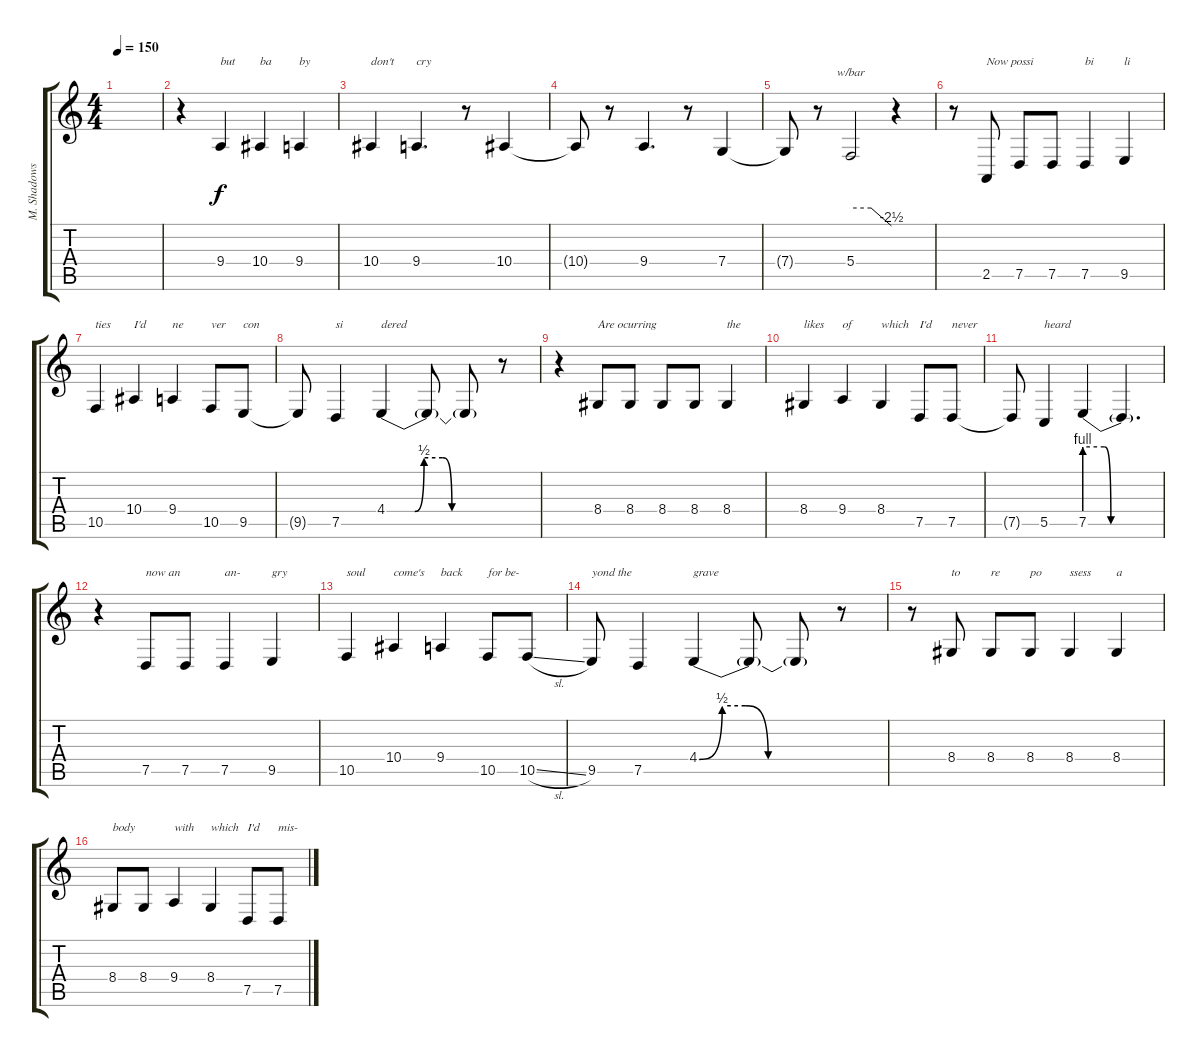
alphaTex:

\track ("M. Shadows" "M. Shadows") {instrument clarinet}
\staff {score tabs}
\tuning (D4 A3 F3 C3 G2 C2) {hide}
\ts (4 4)
\tempo 150
\clef g2
\ks c
|
r.4 9.4.4{txt "but"} 10.4.4{txt "ba"} 9.4.4{txt "by"} |
10.4.4{txt "don't"} 9.4.4{d txt "cry"} r.8 10.4.4 |
10.4{t}.8 r.8 9.4.4{d} r.8 7.4.4 |
7.4{t}.8 r.8 5.4.2{tbe (custom default 0 0 30 0 60 -10)} r.4 |
r.8 2.5.8{txt "Now possi"} 7.5.8 7.5.8 7.5.4{txt "bi"} 9.5.4{txt "li"} |
10.5.4{txt "ties"} 10.4.4{txt "I'd"} 9.4.4{txt "ne"} 10.5.8{txt "ver"} 9.5.8{txt "con"} |
9.5{t}.8 7.5.4{txt "si"} 4.4{be (custom 0 0 15 0 20 2 30 2 35 0 50 0 60 0)}.4{txt "dered"} 4.4{t}.8 4.4{t}.8 r.8 |
r.4 8.4.8{txt "Are ocurring"} 8.4.8 8.4.8 8.4.8 8.4.4{txt "the"} |
8.4.4{txt "likes"} 9.4.4{txt "of"} 8.4.4{txt "which"} 7.5.8{txt "I'd"} 7.5.8{txt "never"} |
7.5{t}.8 5.5.4{txt "heard"} 7.5{be (custom 0 4 15 4 20 0 60 0)}.4 7.5{t}.4{d} |
r.4 7.5.8{txt "now an"} 7.5.8 7.5.4{txt "an-"} 9.5.4{txt "gry"} |
10.5.4{txt "soul"} 10.4.4{txt "come's"} 9.4.4{txt "back"} 10.5.8{txt "for be-"} 10.5{sl}.8 |
9.5.8{txt "yond the"} 7.5.4 4.4{be (custom 0 0 10 2 20 2 30 0 60 0)}.4{txt "grave"} 4.4{t}.8 4.4{t}.8 r.8 |
r.8 8.4.8{txt "to"} 8.4.8{txt "re"} 8.4.8{txt "po"} 8.4.4{txt "ssess"} 8.4.4{txt "a"} |
8.4.8{txt "body"} 8.4.8 9.4.4{txt "with"} 8.4.4{txt "which"} 7.5.8{txt "I'd"} 7.5.8{txt "mis-"}
